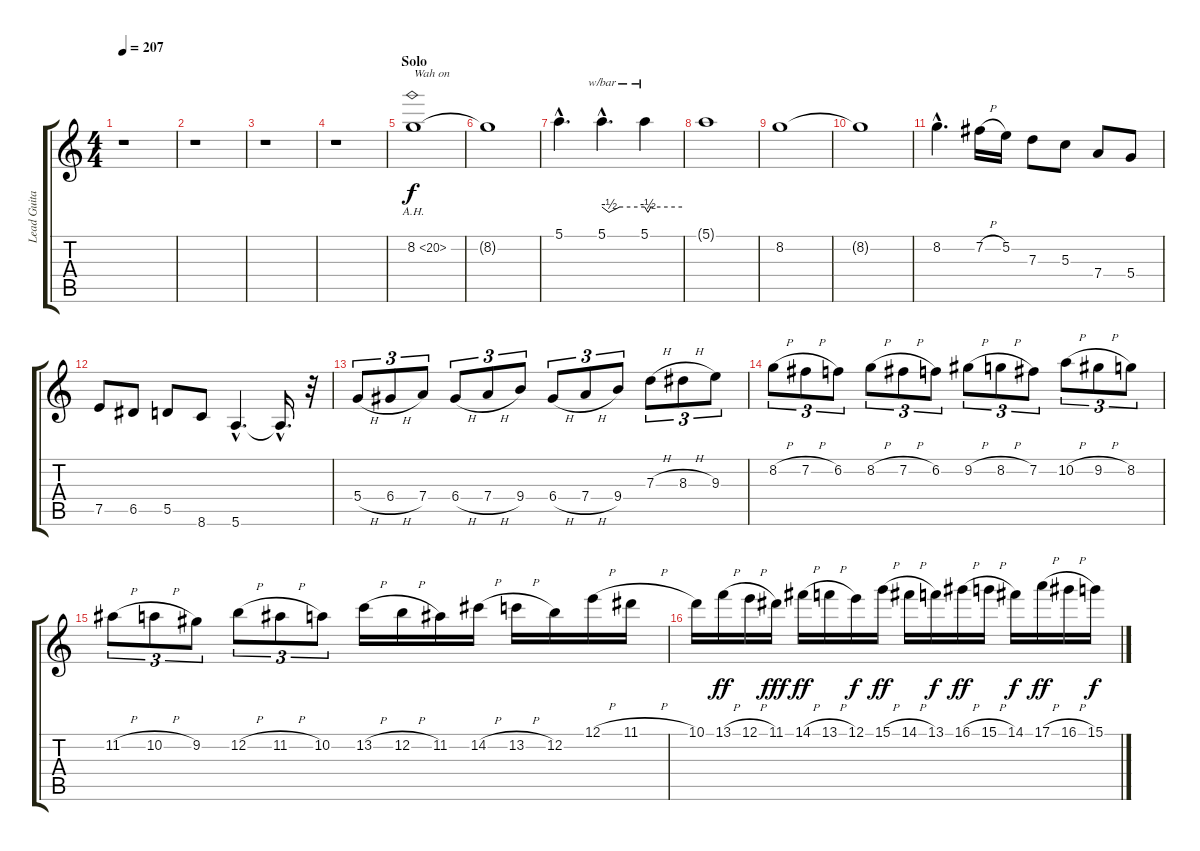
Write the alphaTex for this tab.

\track ("Lead Guitar" "Lead Guita") {instrument distortionguitar}
\staff {score tabs}
\tuning (E4 B3 G3 D3 A2 E2) {hide}
\ts (4 4)
\tempo 207
\clef g2
\ks c
r.1{dy f} |
r.1 |
r.1 |
r.1 |
\section ("" "Solo")
8.2{ah 12}.1{txt "Wah on"} |
8.2{t}.1 |
5.1{hac}.4{d} 5.1{hac}.4{d tbe (custom default 0 0 10 -2 25 0 60 0)} 5.1.4{tbe (custom default 0 0 5 -2 10 0 60 0)} |
5.1{t}.1 |
8.2.1 |
8.2{t}.1 |
8.2{hac}.4{d} 7.2{h}.16 5.2.16 7.3.8 5.3.8 7.4.8 5.4.8 |
7.5.8 6.5.8 5.5.8 8.6.8 5.6{hac}.4{d} 5.6{hac t}.16{d} r.32 |
5.4{h}.8{tu (3 2)} 6.4{h}.8{tu (3 2)} 7.4.8{tu (3 2)} 6.4{h}.8{tu (3 2)} 7.4{h}.8{tu (3 2)} 9.4.8{tu (3 2)} 6.4{h}.8{tu (3 2)} 7.4{h}.8{tu (3 2)} 9.4.8{tu (3 2)} 7.3{h}.8{tu (3 2)} 8.3{h}.8{tu (3 2)} 9.3.8{tu (3 2)} |
8.2{h}.8{tu (3 2)} 7.2{h}.8{tu (3 2)} 6.2.8{tu (3 2)} 8.2{h}.8{tu (3 2)} 7.2{h}.8{tu (3 2)} 6.2.8{tu (3 2)} 9.2{h}.8{tu (3 2)} 8.2{h}.8{tu (3 2)} 7.2.8{tu (3 2)} 10.2{h}.8{tu (3 2)} 9.2{h}.8{tu (3 2)} 8.2.8{tu (3 2)} |
11.2{h}.8{tu (3 2)} 10.2{h}.8{tu (3 2)} 9.2.8{tu (3 2)} 12.2{h}.8{tu (3 2)} 11.2{h}.8{tu (3 2)} 10.2.8{tu (3 2)} 13.2{h}.16 12.2{h}.16 11.2.16 14.2{h}.16 13.2{h}.16 12.2.16 12.1{h}.16 11.1{h}.16 |
10.1.16 13.1{h}.16{dy ff} 12.1{h}.16 11.1.16{dy fff} 14.1{h}.16{dy ff} 13.1{h}.16 12.1.16{dy f} 15.1{h}.16{dy ff} 14.1{h}.16 13.1.16{dy f} 16.1{h}.16{dy ff} 15.1{h}.16 14.1.16{dy f} 17.1{h}.16{dy ff} 16.1{h}.16 15.1.16{dy f}
